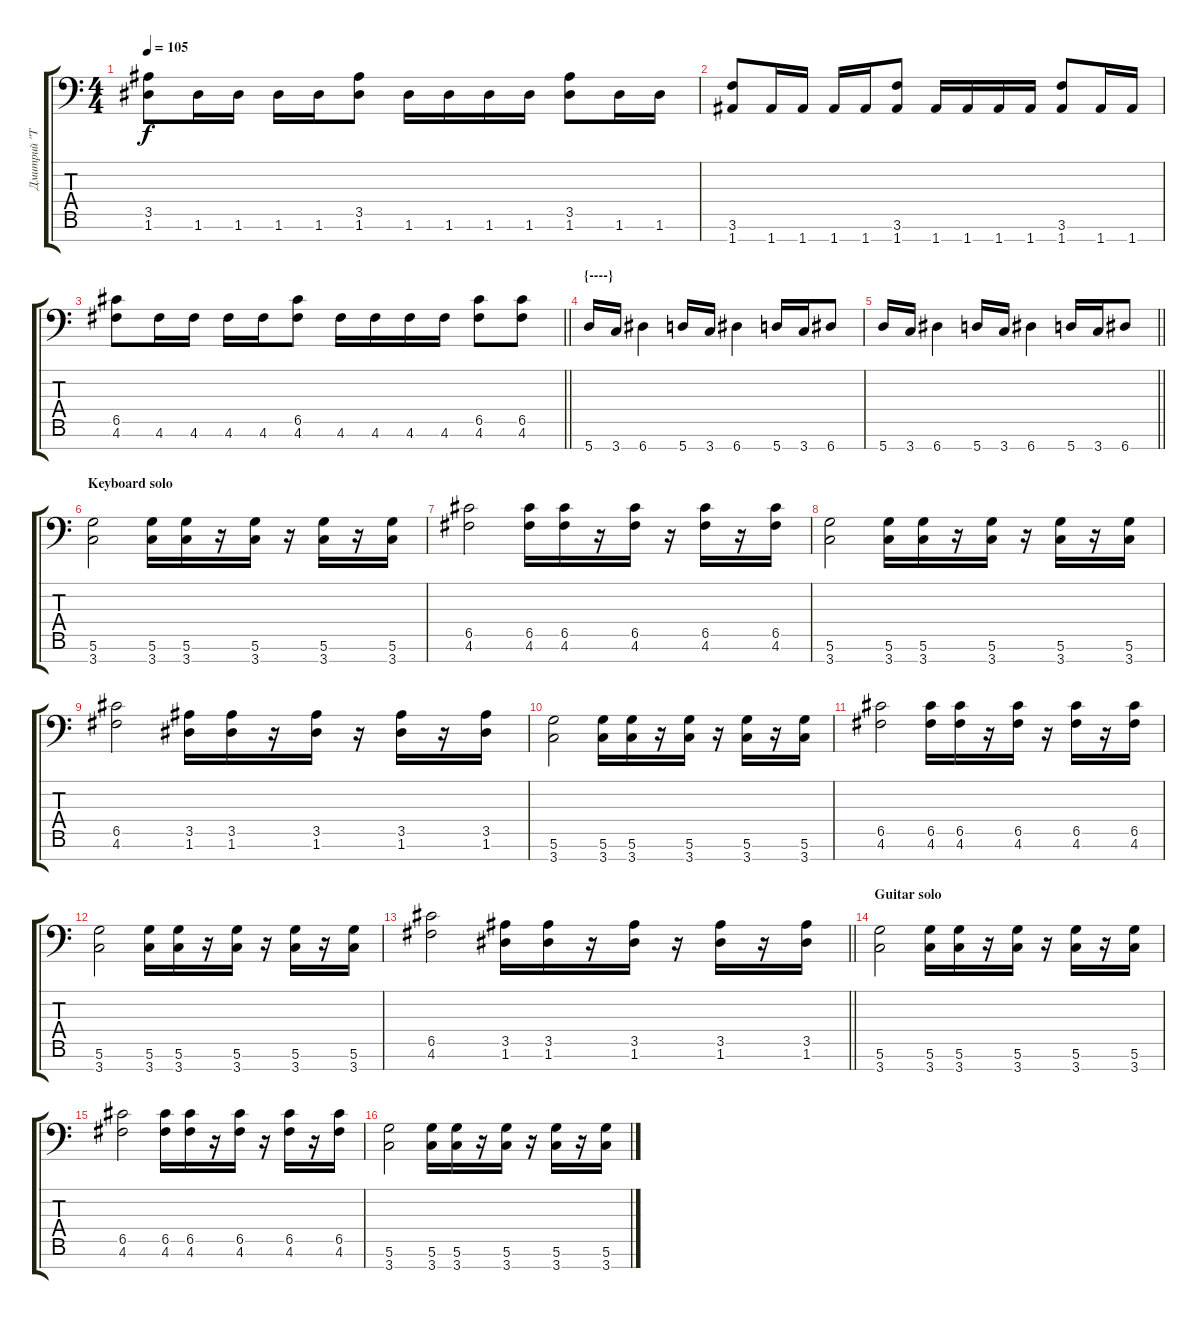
\track ("Дмитрий \"Terris\" Процко" "Дмитрий \"T") {instrument distortionguitar}
\staff {score tabs}
\tuning (D4 A3 F3 C3 G2 D2 A1) {hide}
\ts (4 4)
\tempo 105
\clef f4
\ks c
(3.5 1.6).8{dy f} 1.6.16 1.6.16 1.6.16 1.6.16 (3.5 1.6).8 1.6.16 1.6.16 1.6.16 1.6.16 (3.5 1.6).8 1.6.16 1.6.16 |
(3.6 1.7).8 1.7.16 1.7.16 1.7.16 1.7.16 (3.6 1.7).8 1.7.16 1.7.16 1.7.16 1.7.16 (3.6 1.7).8 1.7.16 1.7.16 |
\barLineRight lightlight
(6.5 4.6).8 4.6.16 4.6.16 4.6.16 4.6.16 (6.5 4.6).8 4.6.16 4.6.16 4.6.16 4.6.16 (6.5 4.6).8 (6.5 4.6).8 |
\section ("" "{----}")
5.7.16 3.7.16 6.7.4 5.7.16 3.7.16 6.7.4 5.7.16 3.7.16 6.7.8 |
\barLineRight lightlight
5.7.16 3.7.16 6.7.4 5.7.16 3.7.16 6.7.4 5.7.16 3.7.16 6.7.8 |
\section ("" "Keyboard solo")
(5.6 3.7).2 (5.6 3.7).16 (5.6 3.7).16 r.16 (5.6 3.7).16 r.16 (5.6 3.7).16 r.16 (5.6 3.7).16 |
(6.5 4.6).2 (6.5 4.6).16 (6.5 4.6).16 r.16 (6.5 4.6).16 r.16 (6.5 4.6).16 r.16 (6.5 4.6).16 |
(5.6 3.7).2 (5.6 3.7).16 (5.6 3.7).16 r.16 (5.6 3.7).16 r.16 (5.6 3.7).16 r.16 (5.6 3.7).16 |
(6.5 4.6).2 (3.5 1.6).16 (3.5 1.6).16 r.16 (3.5 1.6).16 r.16 (3.5 1.6).16 r.16 (3.5 1.6).16 |
(5.6 3.7).2 (5.6 3.7).16 (5.6 3.7).16 r.16 (5.6 3.7).16 r.16 (5.6 3.7).16 r.16 (5.6 3.7).16 |
(6.5 4.6).2 (6.5 4.6).16 (6.5 4.6).16 r.16 (6.5 4.6).16 r.16 (6.5 4.6).16 r.16 (6.5 4.6).16 |
(5.6 3.7).2 (5.6 3.7).16 (5.6 3.7).16 r.16 (5.6 3.7).16 r.16 (5.6 3.7).16 r.16 (5.6 3.7).16 |
\barLineRight lightlight
(6.5 4.6).2 (3.5 1.6).16 (3.5 1.6).16 r.16 (3.5 1.6).16 r.16 (3.5 1.6).16 r.16 (3.5 1.6).16 |
\section ("" "Guitar solo")
(5.6 3.7).2 (5.6 3.7).16 (5.6 3.7).16 r.16 (5.6 3.7).16 r.16 (5.6 3.7).16 r.16 (5.6 3.7).16 |
(6.5 4.6).2 (6.5 4.6).16 (6.5 4.6).16 r.16 (6.5 4.6).16 r.16 (6.5 4.6).16 r.16 (6.5 4.6).16 |
(5.6 3.7).2 (5.6 3.7).16 (5.6 3.7).16 r.16 (5.6 3.7).16 r.16 (5.6 3.7).16 r.16 (5.6 3.7).16
